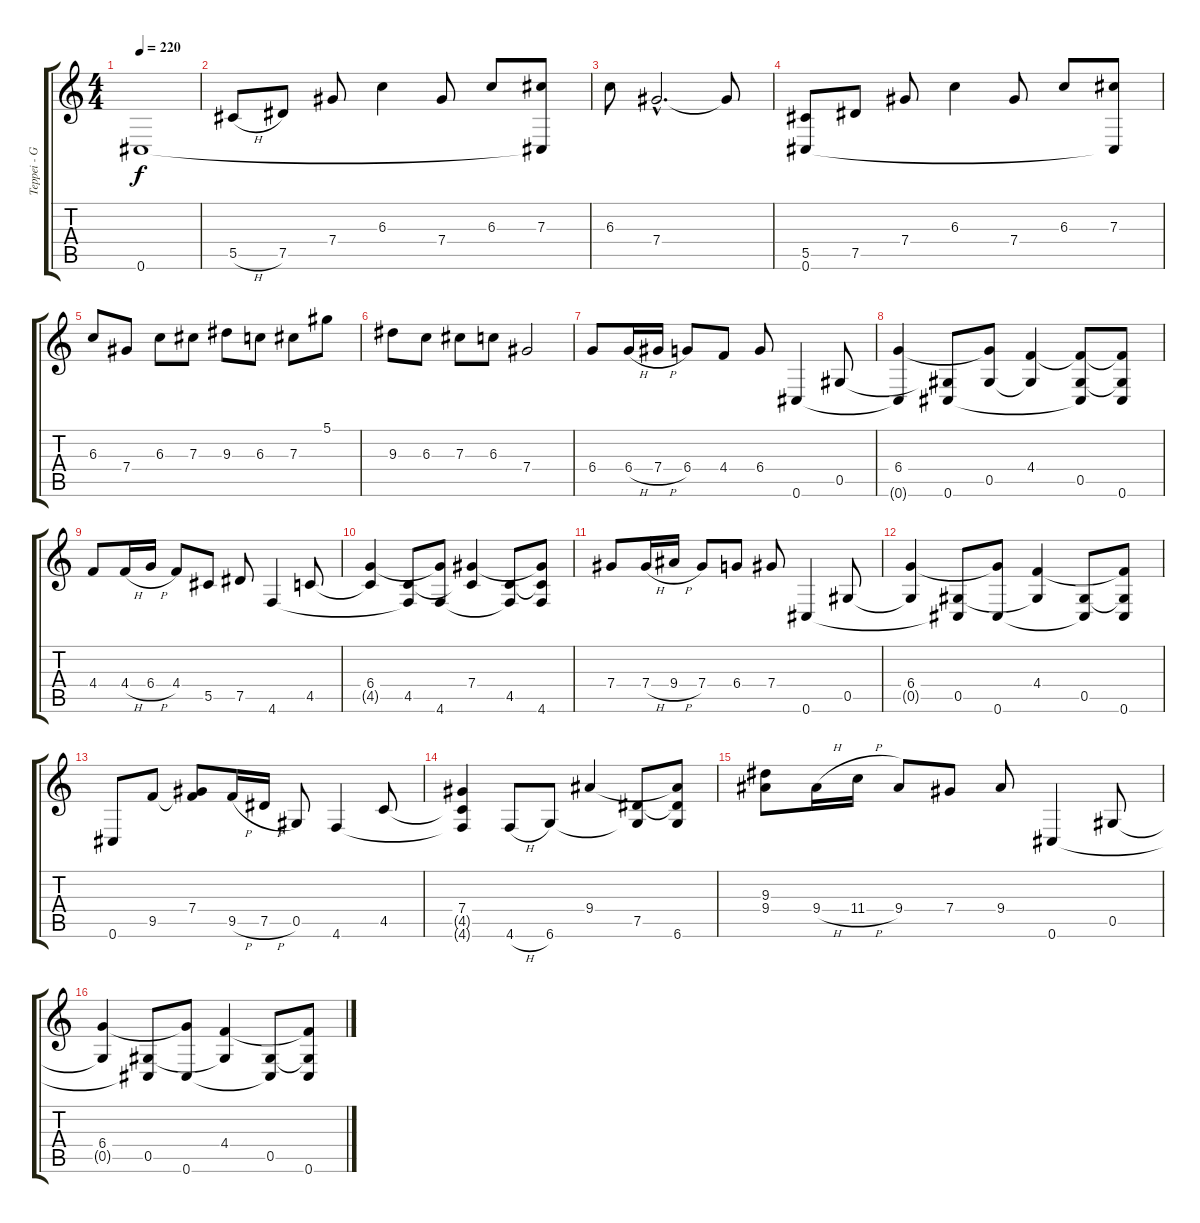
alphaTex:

\track ("Teppei - Guitar" "Teppei - G") {instrument distortionguitar}
\staff {score tabs}
\tuning (Eb4 Bb3 Gb3 Db3 Ab2 Db2) {hide}
\ts (4 4)
\tempo 220
\tempo 140
\tempo 220
\clef g2
\ks c
0.6.1{dy f instrument acousticguitarsteel} |
5.5{h}.8 7.5.8 7.4.8 6.3.4 7.4.8 6.3.8 (7.3 0.6{t}).8 |
6.3.8 7.4{hac}.2{d} 7.4{t}.8 |
(5.5 0.6).8 7.5.8 7.4.8 6.3.4 7.4.8 6.3.8 (7.3 0.6{t}).8 |
6.3.8 7.4.8 6.3.8 7.3.8 9.3.8 6.3.8 7.3.8 5.1.8 |
9.3.8 6.3.8 7.3.8 6.3.8 7.4.2 |
6.4.8 6.4{h}.16 7.4{h}.16 6.4.8 4.4.8 6.4.8 0.6.4 0.5.8 |
(6.4 0.6{t}).4 (0.5{t} 0.6).8 (6.4{t} 0.5).8 (4.4 0.5{t}).4 (4.4{t} 0.5 0.6{t}).8 (4.4{t} 0.5{t} 0.6).8 |
4.4.8 4.4{h}.16 6.4{h}.16 4.4.8 5.5.8 7.5.8 4.6.4 4.5.8 |
(6.4 4.5{t}).4 (4.5 4.6{t}).8 (6.4{t} 4.6).8 (7.4 4.5{t}).4 (4.5 4.6{t}).8 (7.4{t} 4.5{t} 4.6).8 |
7.4.8 7.4{h}.16 9.4{h}.16 7.4.8 6.4.8 7.4.8 0.6.4 0.5.8 |
(6.4 0.5{t}).4 (0.5 0.6{t}).8 (6.4{t} 0.6).8 (4.4 0.5{t}).4 (0.5 0.6{t}).8 (4.4{t} 0.5{t} 0.6).8 |
0.6.8 9.5.8 (7.4 9.5{t}).8 9.5{h}.16 7.5{h}.16 0.5.8 4.6.4 4.5.8 |
(7.4 4.5{t} 4.6{t}).4 4.6{h}.8 6.6.8 9.4.4 (7.5 6.6{t}).8 (9.4{t} 7.5{t} 6.6).8 |
(9.3 9.4).8 9.4{h}.16 11.4{h}.16 9.4.8 7.4.8 9.4.8 0.6.4 0.5.8 |
(6.4 0.5{t}).4 (0.5 0.6{t}).8 (6.4{t} 0.6).8 (4.4 0.5{t}).4 (0.5 0.6{t}).8 (4.4{t} 0.5{t} 0.6).8
